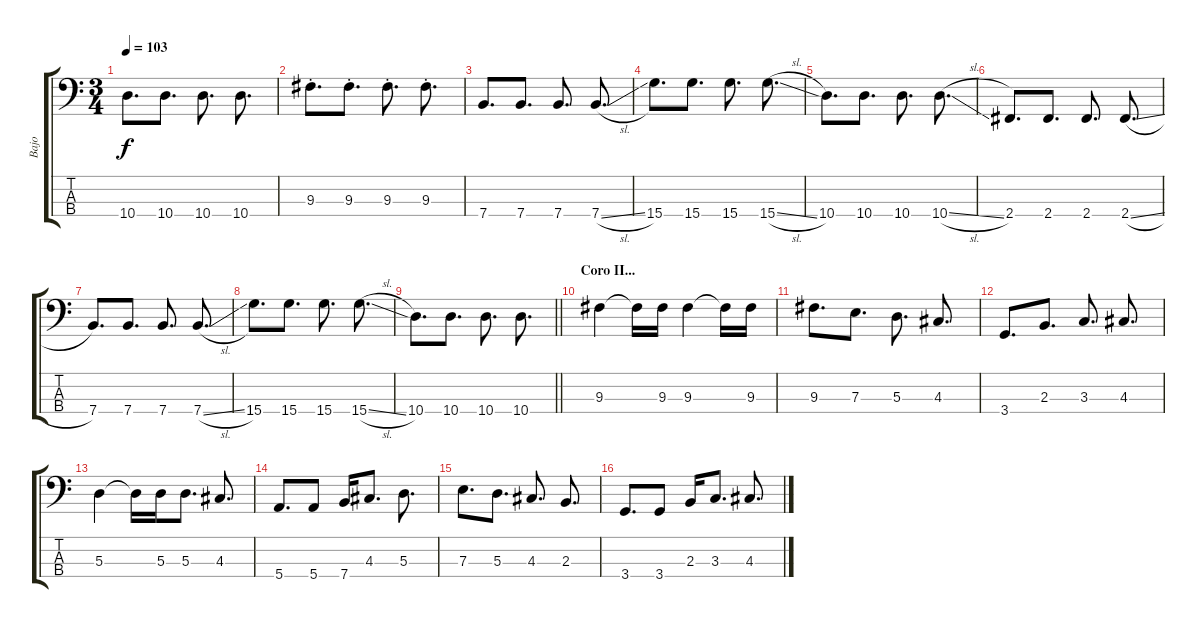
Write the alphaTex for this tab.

\track ("Bajo" "Bajo") {instrument electricbassfinger}
\staff {score tabs}
\tuning (G2 D2 A1 E1) {hide}
\ts (3 4)
\tempo 103
\clef f4
\ks c
10.4.8{d dy f} 10.4.8{d} 10.4.8{d} 10.4.8{d} |
9.3{st}.8{d} 9.3{st}.8{d} 9.3{st}.8{d} 9.3{st}.8{d} |
7.4.8{d} 7.4.8{d} 7.4.8{d} 7.4{sl}.8{d} |
15.4.8{d} 15.4.8{d} 15.4.8{d} 15.4{sl}.8{d} |
10.4.8{d} 10.4.8{d} 10.4.8{d} 10.4{sl}.8{d} |
2.4.8{d} 2.4.8{d} 2.4.8{d} 2.4{sl}.8{d} |
7.4.8{d} 7.4.8{d} 7.4.8{d} 7.4{sl}.8{d} |
15.4.8{d} 15.4.8{d} 15.4.8{d} 15.4{sl}.8{d} |
\barLineRight lightlight
10.4.8{d} 10.4.8{d} 10.4.8{d} 10.4.8{d} |
\section ("" "Coro II...")
9.3.4 9.3{t}.16 9.3.16 9.3.4 9.3{t}.16 9.3.16 |
9.3.8{d} 7.3.8{d} 5.3.8{d} 4.3.8{d} |
3.4.8{d} 2.3.8{d} 3.3.8{d} 4.3.8{d} |
5.3.4 5.3{t}.16 5.3.16 5.3.8{d} 4.3.8{d} |
5.4.8{d} 5.4.8 7.4.16 4.3.8{d} 5.3.8{d} |
7.3.8{d} 5.3.8{d} 4.3.8{d} 2.3.8{d} |
3.4.8{d} 3.4.8 2.3.16 3.3.8{d} 4.3.8{d}
